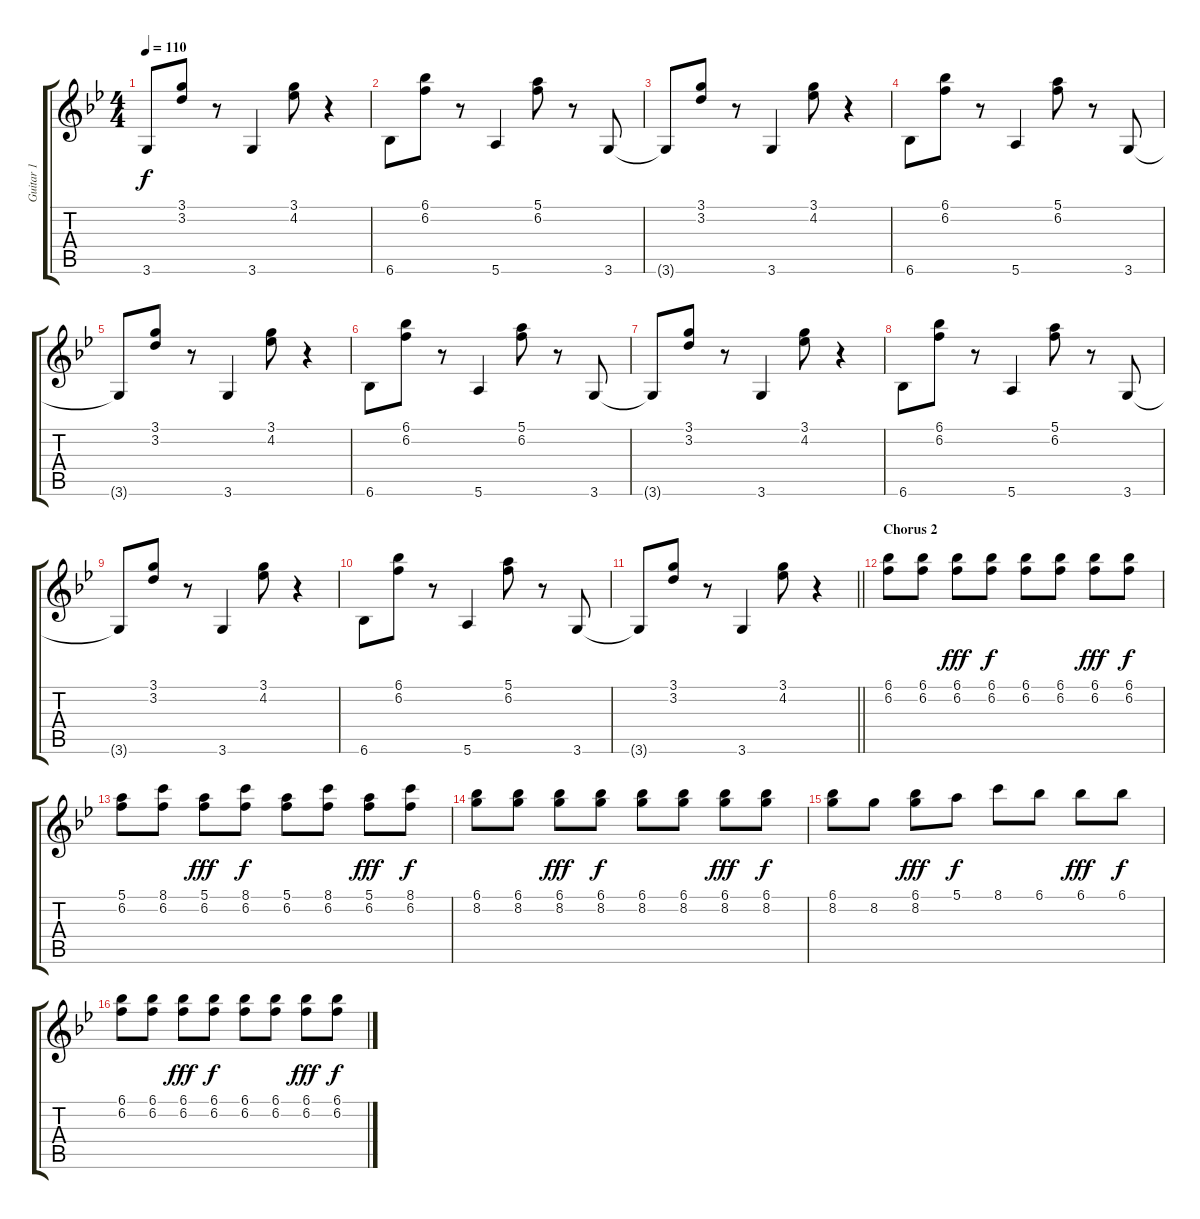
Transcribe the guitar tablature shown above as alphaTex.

\track ("Guitar 1" "Guitar 1") {instrument electricguitarjazz}
\staff {score tabs}
\tuning (E4 B3 G3 D3 A2 E2) {hide}
\ts (4 4)
\tempo 110
\clef g2
\ks bb
3.6{t}.8{dy f} (3.1 3.2).8 r.8 3.6.4 (3.1 4.2).8 r.4 |
6.6.8 (6.1 6.2).8 r.8 5.6.4 (5.1 6.2).8 r.8 3.6.8 |
3.6{t}.8 (3.1 3.2).8 r.8 3.6.4 (3.1 4.2).8 r.4 |
6.6.8 (6.1 6.2).8 r.8 5.6.4 (5.1 6.2).8 r.8 3.6.8 |
3.6{t}.8 (3.1 3.2).8 r.8 3.6.4 (3.1 4.2).8 r.4 |
6.6.8 (6.1 6.2).8 r.8 5.6.4 (5.1 6.2).8 r.8 3.6.8 |
3.6{t}.8 (3.1 3.2).8 r.8 3.6.4 (3.1 4.2).8 r.4 |
6.6.8 (6.1 6.2).8 r.8 5.6.4 (5.1 6.2).8 r.8 3.6.8 |
3.6{t}.8 (3.1 3.2).8 r.8 3.6.4 (3.1 4.2).8 r.4 |
6.6.8 (6.1 6.2).8 r.8 5.6.4 (5.1 6.2).8 r.8 3.6.8 |
\barLineRight lightlight
3.6{t}.8 (3.1 3.2).8 r.8 3.6.4 (3.1 4.2).8 r.4 |
\section ("" "Chorus 2")
(6.1 6.2).8 (6.1 6.2).8 (6.1 6.2).8{dy fff} (6.1 6.2).8{dy f} (6.1 6.2).8 (6.1 6.2).8 (6.1 6.2).8{dy fff} (6.1 6.2).8{dy f} |
(5.1 6.2).8 (8.1 6.2).8 (5.1 6.2).8{dy fff} (8.1 6.2).8{dy f} (5.1 6.2).8 (8.1 6.2).8 (5.1 6.2).8{dy fff} (8.1 6.2).8{dy f} |
(6.1 8.2).8 (6.1 8.2).8 (6.1 8.2).8{dy fff} (6.1 8.2).8{dy f} (6.1 8.2).8 (6.1 8.2).8 (6.1 8.2).8{dy fff} (6.1 8.2).8{dy f} |
(6.1 8.2).8 8.2.8 (6.1 8.2).8{dy fff} 5.1.8{dy f} 8.1.8 6.1.8 6.1.8{dy fff} 6.1.8{dy f} |
(6.1 6.2).8 (6.1 6.2).8 (6.1 6.2).8{dy fff} (6.1 6.2).8{dy f} (6.1 6.2).8 (6.1 6.2).8 (6.1 6.2).8{dy fff} (6.1 6.2).8{dy f}
